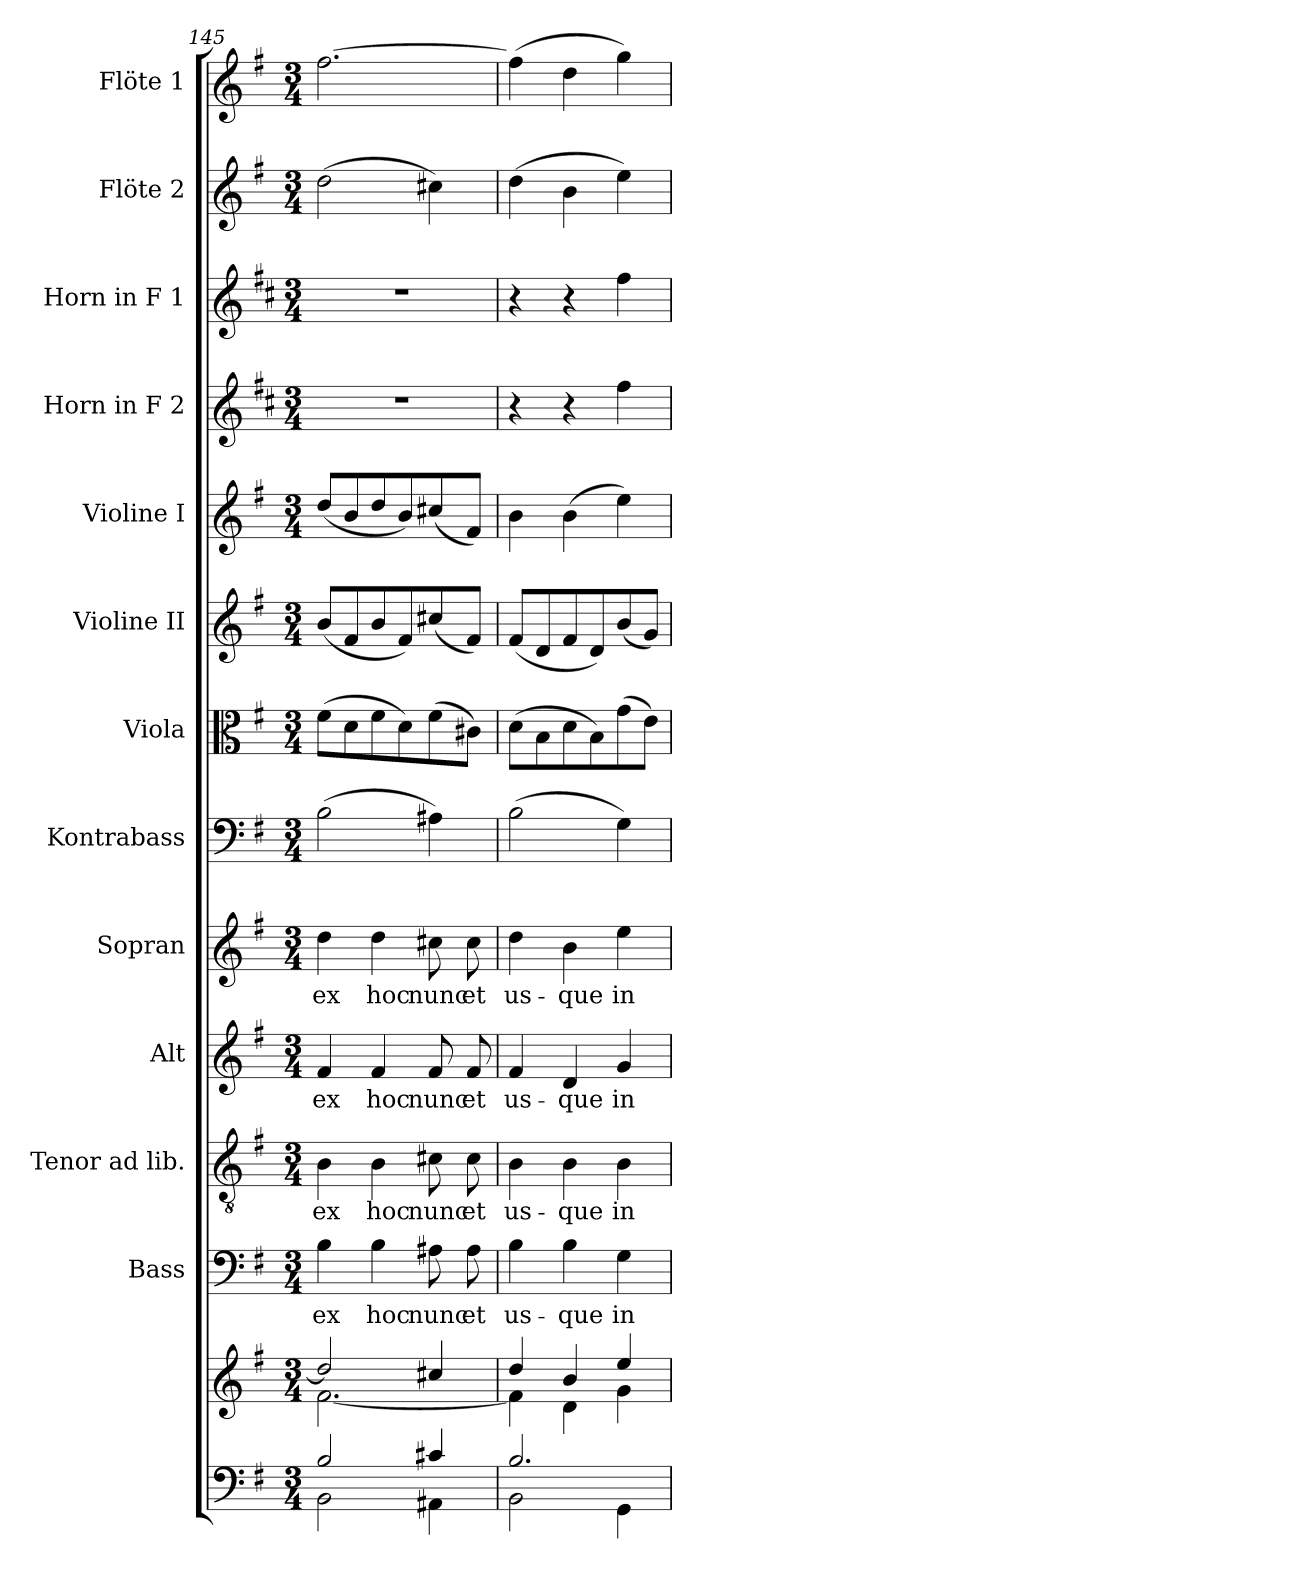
**kern	**kern	**kern	**text	**kern	**text	**kern	**text	**kern	**text	**kern	**kern	**kern	**kern	**kern	**kern	**kern	**kern
*part13	*part13	*part12	*part12	*part11	*part11	*part10	*part10	*part9	*part9	*part8	*part7	*part6	*part5	*part4	*part3	*part2	*part1
*staff14	*staff13	*staff12	*staff12	*staff11	*staff11	*staff10	*staff10	*staff9	*staff9	*staff8	*staff7	*staff6	*staff5	*staff4	*staff3	*staff2	*staff1
*	*	*I"Bass	*	*I"Tenor ad lib.	*	*I"Alt	*	*I"Sopran	*	*I"Kontrabass	*I"Viola	*I"Violine II	*I"Violine I	*I"Horn in F 2	*I"Horn in F 1	*I"Flöte 2	*I"Flöte 1
*	*	*I'B.	*	*I'T.	*	*I'A.	*	*I'S.	*	*I'Kb.	*I'Vla.	*I'Vl. II	*I'Vl. I	*	*	*I'Fl. 2	*I'Fl. 1
*clefF4	*clefG2	*clefF4	*	*clefGv2	*	*clefG2	*	*clefG2	*	*clefF4	*clefC3	*clefG2	*clefG2	*clefG2	*clefG2	*clefG2	*clefG2
*	*	*	*	*	*	*	*	*	*	*ITrd7c12	*	*	*	*ITrd4c7	*ITrd4c7	*	*
*k[f#]	*k[f#]	*k[f#]	*	*k[f#]	*	*k[f#]	*	*k[f#]	*	*k[f#]	*k[f#]	*k[f#]	*k[f#]	*k[f#]	*k[f#]	*k[f#]	*k[f#]
*G:	*G:	*G:	*	*G:	*	*G:	*	*G:	*	*G:	*G:	*G:	*G:	*G:	*G:	*G:	*G:
*M3/4	*M3/4	*M3/4	*	*M3/4	*	*M3/4	*	*M3/4	*	*M3/4	*M3/4	*M3/4	*M3/4	*M3/4	*M3/4	*M3/4	*M3/4
=145	=145	=145	=145	=145	=145	=145	=145	=145	=145	=145	=145	=145	=145	=145	=145	=145	=145
*^	*^	*	*	*	*	*	*	*	*	*	*	*	*	*	*	*	*
!	!	!	!	!	!LO:LY:b	!	!LO:LY:b	!	!LO:LY:b	!	!LO:LY:b	!	!	!	!	!	!	!	!
2B/	2BB\	2dd/]	[<2.f#\	4B\	ex	4B\	ex	4f#/	ex	4dd\	ex	(>2BB\	(>8f#\L	(<8b/L	(<8dd/L	2.r	2.r	(>2dd\	[2.ff#\
.	.	.	.	.	.	.	.	.	.	.	.	.	8d\	8f#/	8b/	.	.	.	.
!	!	!	!	!	!LO:LY:b	!	!LO:LY:b	!	!LO:LY:b	!	!LO:LY:b	!	!	!	!	!	!	!	!
.	.	.	.	4B\	hoc	4B\	hoc	4f#/	hoc	4dd\	hoc	.	8f#\	8b/	8dd/	.	.	.	.
.	.	.	.	.	.	.	.	.	.	.	.	.	8d\)	8f#/)	8b/)	.	.	.	.
!	!	!	!	!	!LO:LY:b	!	!LO:LY:b	!	!LO:LY:b	!	!LO:LY:b	!	!	!	!	!	!	!	!
4c#X/	4AA#X\	4cc#X/	.	8A#X\	nunc	8c#X\	nunc	8f#/	nunc	8cc#X\	nunc	4AA#X\)	(>8f#\	(<8cc#X/	(<8cc#X/	.	.	4cc#X\)	.
!	!	!	!	!	!LO:LY:b	!	!LO:LY:b	!	!LO:LY:b	!	!LO:LY:b	!	!	!	!	!	!	!	!
.	.	.	.	8A#\	et	8c#\	et	8f#/	et	8cc#\	et	.	8c#X\J)	8f#/J)	8f#/J)	.	.	.	.
=146	=146	=146	=146	=146	=146	=146	=146	=146	=146	=146	=146	=146	=146	=146	=146	=146	=146	=146	=146
!	!	!	!	!	!LO:LY:b	!	!LO:LY:b	!	!LO:LY:b	!	!LO:LY:b	!	!	!	!	!	!	!	!
2.B/	2BB\	4dd/	4f#\]	4B\	us-	4B\	us-	4f#/	us-	4dd\	us-	(>2BB\	(>8d\L	(<8f#/L	4b\	4r	4r	(>4dd\	(>4ff#\]
.	.	.	.	.	.	.	.	.	.	.	.	.	8B\	8d/	.	.	.	.	.
!	!	!	!	!	!LO:LY:b	!	!LO:LY:b	!	!LO:LY:b	!	!LO:LY:b	!	!	!	!	!	!	!	!
.	.	4b/	4d\	4B\	-que	4B\	-que	4d/	-que	4b\	-que	.	8d\	8f#/	(>4b\	4r	4r	4b\	4dd\
.	.	.	.	.	.	.	.	.	.	.	.	.	8B\)	8d/)	.	.	.	.	.
!	!	!	!	!	!LO:LY:b	!	!LO:LY:b	!	!LO:LY:b	!	!LO:LY:b	!	!	!	!	!	!	!	!
.	4GG\	4ee/	4g\	4G\	in	4B\	in	4g/	in	4ee\	in	4GG\)	(>8g\	(<8b/	4ee\)	4b\	4b\	4ee\)	4gg\)
.	.	.	.	.	.	.	.	.	.	.	.	.	8e\J)	8g/J)	.	.	.	.	.
*v	*v	*	*	*	*	*	*	*	*	*	*	*	*	*	*	*	*	*	*
*	*v	*v	*	*	*	*	*	*	*	*	*	*	*	*	*	*	*	*
=	=	=	=	=	=	=	=	=	=	=	=	=	=	=	=	=	=
*-	*-	*-	*-	*-	*-	*-	*-	*-	*-	*-	*-	*-	*-	*-	*-	*-	*-
